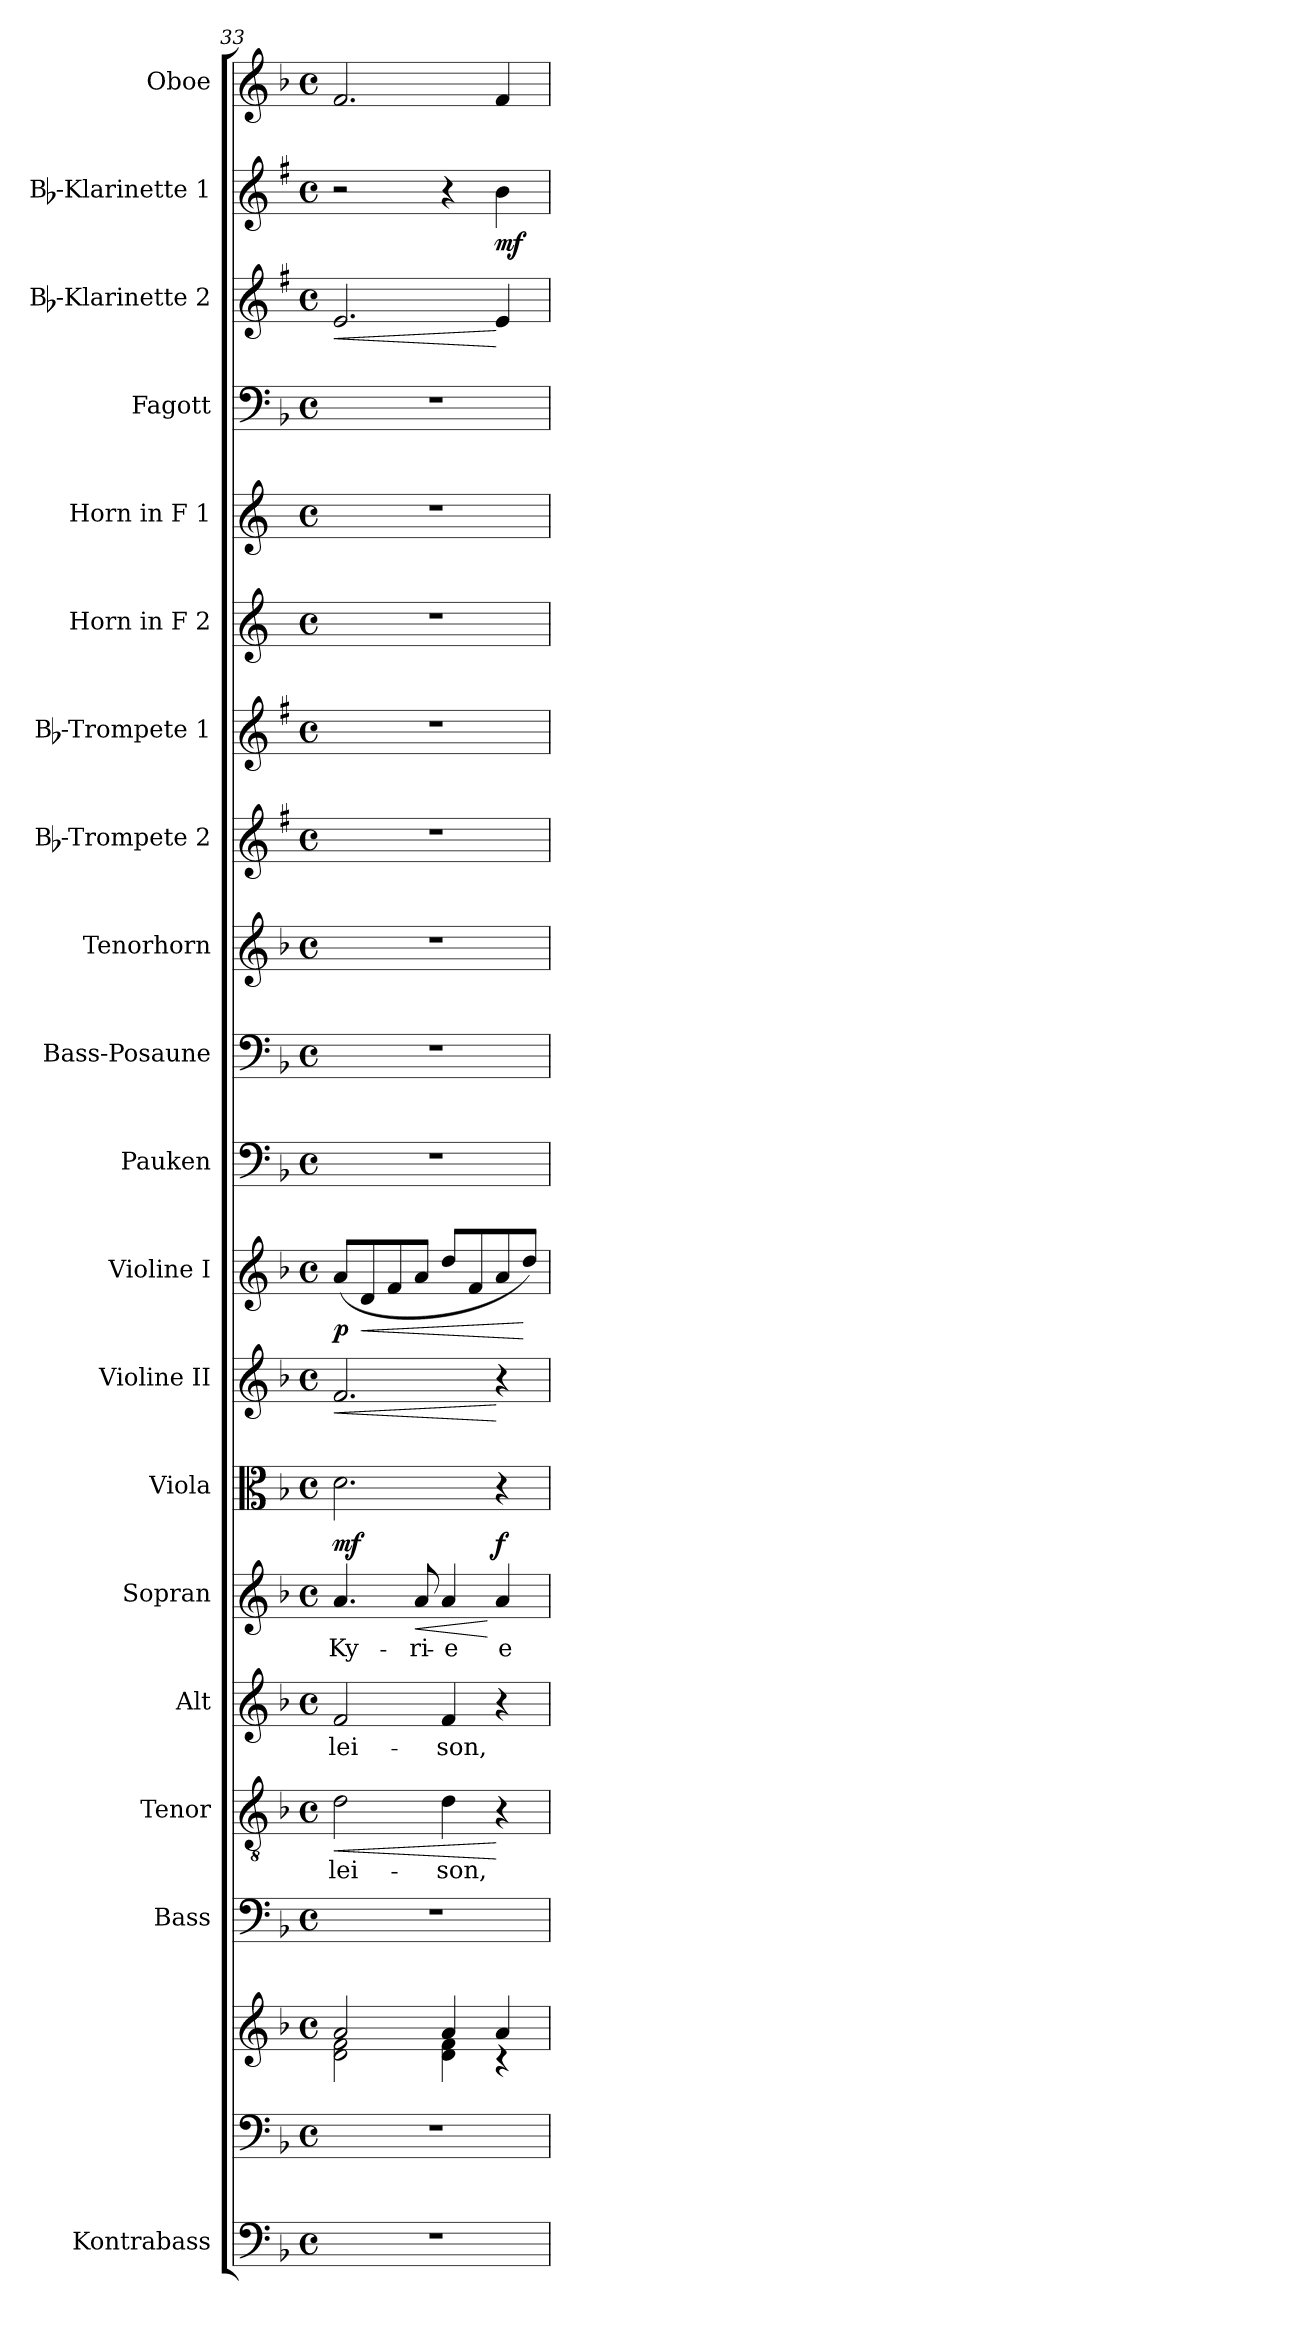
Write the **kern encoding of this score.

**kern	**kern	**kern	**kern	**kern	**text	**dynam	**kern	**text	**kern	**text	**dynam	**kern	**kern	**dynam	**kern	**dynam	**kern	**kern	**kern	**kern	**kern	**kern	**kern	**kern	**kern	**dynam	**kern	**dynam	**kern
*part20	*part19	*part19	*part18	*part17	*part17	*part17	*part16	*part16	*part15	*part15	*part15	*part14	*part13	*part13	*part12	*part12	*part11	*part10	*part9	*part8	*part7	*part6	*part5	*part4	*part3	*part3	*part2	*part2	*part1
*staff21	*staff20	*staff19	*staff18	*staff17	*staff17	*staff17	*staff16	*staff16	*staff15	*staff15	*staff15	*staff14	*staff13	*staff13	*staff12	*staff12	*staff11	*staff10	*staff9	*staff8	*staff7	*staff6	*staff5	*staff4	*staff3	*staff3	*staff2	*staff2	*staff1
*I"Kontrabass	*	*	*I"Bass	*I"Tenor	*	*	*I"Alt	*	*I"Sopran	*	*	*I"Viola	*I"Violine II	*	*I"Violine I	*	*I"Pauken	*I"Bass-Posaune	*I"Tenorhorn	*I"Bb-Trompete 2	*I"Bb-Trompete 1	*I"Horn in F 2	*I"Horn in F 1	*I"Fagott	*I"Bb-Klarinette 2	*	*I"Bb-Klarinette 1	*	*I"Oboe
*I'Kb.	*	*	*I'B.	*I'T.	*	*	*I'A.	*	*I'S.	*	*	*I'Vla.	*I'Vl. II	*	*I'Vl. I	*	*I'Pk.	*I'B. Pos.	*I'T. Hrn.	*I'Bb Trp. 2	*I'Bb Trp. 1	*	*	*I'Fg.	*I'Bb Kl. 2	*	*I'Bb Kl. 1	*	*I'Ob.
*clefF4	*clefF4	*clefG2	*clefF4	*clefGv2	*	*	*clefG2	*	*clefG2	*	*	*clefC3	*clefG2	*	*clefG2	*	*clefF4	*clefF4	*clefG2	*clefG2	*clefG2	*clefG2	*clefG2	*clefF4	*clefG2	*	*clefG2	*	*clefG2
*ITrd7c12	*	*	*	*	*	*	*	*	*	*	*	*	*	*	*	*	*	*	*ITrd8c14	*ITrd1c2	*ITrd1c2	*ITrd4c7	*ITrd4c7	*	*ITrd1c2	*	*ITrd1c2	*	*
*k[b-]	*k[b-]	*k[b-]	*k[b-]	*k[b-]	*	*	*k[b-]	*	*k[b-]	*	*	*k[b-]	*k[b-]	*	*k[b-]	*	*k[b-]	*k[b-]	*k[b-]	*k[b-]	*k[b-]	*k[b-]	*k[b-]	*k[b-]	*k[b-]	*	*k[b-]	*	*k[b-]
*F:	*F:	*F:	*F:	*F:	*	*	*F:	*	*F:	*	*	*F:	*F:	*	*F:	*	*F:	*F:	*F:	*F:	*F:	*F:	*F:	*F:	*F:	*	*F:	*	*F:
*M4/4	*M4/4	*M4/4	*M4/4	*M4/4	*	*	*M4/4	*	*M4/4	*	*	*M4/4	*M4/4	*	*M4/4	*	*M4/4	*M4/4	*M4/4	*M4/4	*M4/4	*M4/4	*M4/4	*M4/4	*M4/4	*	*M4/4	*	*M4/4
*met(c)	*met(c)	*met(c)	*met(c)	*met(c)	*	*	*met(c)	*	*met(c)	*	*	*met(c)	*met(c)	*	*met(c)	*	*met(c)	*met(c)	*met(c)	*met(c)	*met(c)	*met(c)	*met(c)	*met(c)	*met(c)	*	*met(c)	*	*met(c)
=33	=33	=33	=33	=33	=33	=33	=33	=33	=33	=33	=33	=33	=33	=33	=33	=33	=33	=33	=33	=33	=33	=33	=33	=33	=33	=33	=33	=33	=33
*	*	*^	*	*	*	*	*	*	*	*	*	*	*	*	*	*	*	*	*	*	*	*	*	*	*	*	*	*	*
!	!	!	!	!	!	!LO:LY:b	!LO:HP:b	!	!LO:LY:b	!	!LO:LY:b	!LO:DY:a	!	!	!LO:HP:b	!	!LO:DY:b	!	!	!	!	!	!	!	!	!	!LO:HP:b	!	!	!
1r	1r	2a/	2d\ 2f\	1r	2d\	-lei-	<	2f/	-lei-	4.a/	Ky-	mf	2.d\	2.f/	<	(<8a/L	p	1r	1r	1r	1r	1r	1r	1r	1r	2.d/	<	2r	.	2.f/
!	!	!	!	!	!	!	!	!	!	!	!	!	!	!	!	!	!LO:HP:b	!	!	!	!	!	!	!	!	!	!	!	!	!
.	.	.	.	.	.	.	.	.	.	.	.	.	.	.	.	8d/	<	.	.	.	.	.	.	.	.	.	.	.	.	.
.	.	.	.	.	.	.	.	.	.	.	.	.	.	.	.	8f/	.	.	.	.	.	.	.	.	.	.	.	.	.	.
!	!	!	!	!	!	!	!	!	!	!	!LO:LY:b	!LO:HP:b	!	!	!	!	!	!	!	!	!	!	!	!	!	!	!	!	!	!
.	.	.	.	.	.	.	.	.	.	8a/	-ri-	<	.	.	.	8a/J	.	.	.	.	.	.	.	.	.	.	.	.	.	.
!	!	!	!	!	!	!LO:LY:b	!	!	!LO:LY:b	!	!LO:LY:b	!	!	!	!	!	!	!	!	!	!	!	!	!	!	!	!	!	!	!
.	.	4a/	4d\ 4f\	.	4d\	-son,	.	4f/	-son,	4a/	-e	.	.	.	.	8dd/L	.	.	.	.	.	.	.	.	.	.	.	4r	.	.
.	.	.	.	.	.	.	.	.	.	.	.	.	.	.	.	8f/	.	.	.	.	.	.	.	.	.	.	.	.	.	.
!	!	!	!	!	!	!	!	!	!	!	!LO:LY:b	!LO:DY:n=1:a	!	!	!	!	!	!	!	!	!	!	!	!	!	!	!	!	!LO:DY:b	!
.	.	4a/	4rc	.	4r	.	[	4r	.	4a/	e-	[ f	4r	4r	[	8a/	.	.	.	.	.	.	.	.	.	4d/	[	4a\	mf	4f/
.	.	.	.	.	.	.	.	.	.	.	.	.	.	.	.	8dd/J)	[	.	.	.	.	.	.	.	.	.	.	.	.	.
*	*	*v	*v	*	*	*	*	*	*	*	*	*	*	*	*	*	*	*	*	*	*	*	*	*	*	*	*	*	*	*
=	=	=	=	=	=	=	=	=	=	=	=	=	=	=	=	=	=	=	=	=	=	=	=	=	=	=	=	=	=
*-	*-	*-	*-	*-	*-	*-	*-	*-	*-	*-	*-	*-	*-	*-	*-	*-	*-	*-	*-	*-	*-	*-	*-	*-	*-	*-	*-	*-	*-
